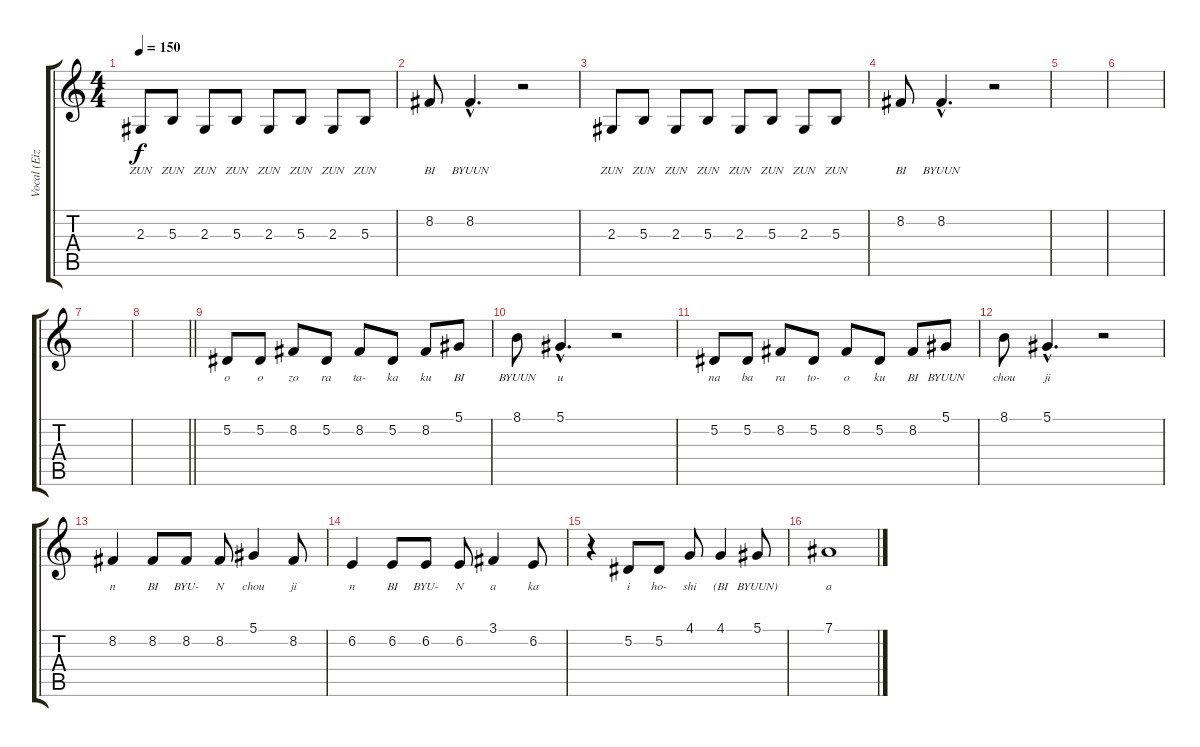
\track ("Vocal (Eizo)" "Vocal (Eiz") {instrument flute}
\staff {score tabs}
\tuning (Eb4 Bb3 Gb3 Db3 Ab2 Eb2) {hide}
\ts (4 4)
\tempo 150
\clef g2
\ks c
2.3.8{lyrics (0 "ZUN") lyrics (1 "") lyrics (2 "") lyrics (3 "") lyrics (4 "") dy f instrument flute} 5.3.8{lyrics (0 "ZUN") lyrics (1 "") lyrics (2 "") lyrics (3 "") lyrics (4 "")} 2.3.8{lyrics (0 "ZUN") lyrics (1 "") lyrics (2 "") lyrics (3 "") lyrics (4 "")} 5.3.8{lyrics (0 "ZUN") lyrics (1 "") lyrics (2 "") lyrics (3 "") lyrics (4 "")} 2.3.8{lyrics (0 "ZUN") lyrics (1 "") lyrics (2 "") lyrics (3 "") lyrics (4 "")} 5.3.8{lyrics (0 "ZUN") lyrics (1 "") lyrics (2 "") lyrics (3 "") lyrics (4 "")} 2.3.8{lyrics (0 "ZUN") lyrics (1 "") lyrics (2 "") lyrics (3 "") lyrics (4 "")} 5.3.8{lyrics (0 "ZUN") lyrics (1 "") lyrics (2 "") lyrics (3 "") lyrics (4 "")} |
8.2.8{lyrics (0 "BI") lyrics (1 "") lyrics (2 "") lyrics (3 "") lyrics (4 "")} 8.2{hac}.4{d lyrics (0 "BYUUN") lyrics (1 "") lyrics (2 "") lyrics (3 "") lyrics (4 "")} r.2 |
2.3.8{lyrics (0 "ZUN") lyrics (1 "") lyrics (2 "") lyrics (3 "") lyrics (4 "")} 5.3.8{lyrics (0 "ZUN") lyrics (1 "") lyrics (2 "") lyrics (3 "") lyrics (4 "")} 2.3.8{lyrics (0 "ZUN") lyrics (1 "") lyrics (2 "") lyrics (3 "") lyrics (4 "")} 5.3.8{lyrics (0 "ZUN") lyrics (1 "") lyrics (2 "") lyrics (3 "") lyrics (4 "")} 2.3.8{lyrics (0 "ZUN") lyrics (1 "") lyrics (2 "") lyrics (3 "") lyrics (4 "")} 5.3.8{lyrics (0 "ZUN") lyrics (1 "") lyrics (2 "") lyrics (3 "") lyrics (4 "")} 2.3.8{lyrics (0 "ZUN") lyrics (1 "") lyrics (2 "") lyrics (3 "") lyrics (4 "")} 5.3.8{lyrics (0 "ZUN") lyrics (1 "") lyrics (2 "") lyrics (3 "") lyrics (4 "")} |
8.2.8{lyrics (0 "BI") lyrics (1 "") lyrics (2 "") lyrics (3 "") lyrics (4 "")} 8.2{hac}.4{d lyrics (0 "BYUUN") lyrics (1 "") lyrics (2 "") lyrics (3 "") lyrics (4 "")} r.2 |
|
|
|
\barLineRight lightlight
|
5.2.8{lyrics (0 "o") lyrics (1 "") lyrics (2 "") lyrics (3 "") lyrics (4 "")} 5.2.8{lyrics (0 "o") lyrics (1 "") lyrics (2 "") lyrics (3 "") lyrics (4 "")} 8.2.8{lyrics (0 "zo") lyrics (1 "") lyrics (2 "") lyrics (3 "") lyrics (4 "")} 5.2.8{lyrics (0 "ra") lyrics (1 "") lyrics (2 "") lyrics (3 "") lyrics (4 "")} 8.2.8{lyrics (0 "ta-") lyrics (1 "") lyrics (2 "") lyrics (3 "") lyrics (4 "")} 5.2.8{lyrics (0 "ka") lyrics (1 "") lyrics (2 "") lyrics (3 "") lyrics (4 "")} 8.2.8{lyrics (0 "ku") lyrics (1 "") lyrics (2 "") lyrics (3 "") lyrics (4 "")} 5.1.8{lyrics (0 "BI") lyrics (1 "") lyrics (2 "") lyrics (3 "") lyrics (4 "")} |
8.1.8{lyrics (0 "BYUUN") lyrics (1 "") lyrics (2 "") lyrics (3 "") lyrics (4 "")} 5.1{hac}.4{d lyrics (0 "u") lyrics (1 "") lyrics (2 "") lyrics (3 "") lyrics (4 "")} r.2 |
5.2.8{lyrics (0 "na") lyrics (1 "") lyrics (2 "") lyrics (3 "") lyrics (4 "")} 5.2.8{lyrics (0 "ba") lyrics (1 "") lyrics (2 "") lyrics (3 "") lyrics (4 "")} 8.2.8{lyrics (0 "ra") lyrics (1 "") lyrics (2 "") lyrics (3 "") lyrics (4 "")} 5.2.8{lyrics (0 "to-") lyrics (1 "") lyrics (2 "") lyrics (3 "") lyrics (4 "")} 8.2.8{lyrics (0 "o") lyrics (1 "") lyrics (2 "") lyrics (3 "") lyrics (4 "")} 5.2.8{lyrics (0 "ku") lyrics (1 "") lyrics (2 "") lyrics (3 "") lyrics (4 "")} 8.2.8{lyrics (0 "BI") lyrics (1 "") lyrics (2 "") lyrics (3 "") lyrics (4 "")} 5.1.8{lyrics (0 "BYUUN") lyrics (1 "") lyrics (2 "") lyrics (3 "") lyrics (4 "")} |
8.1.8{lyrics (0 "chou") lyrics (1 "") lyrics (2 "") lyrics (3 "") lyrics (4 "")} 5.1{hac}.4{d lyrics (0 "ji") lyrics (1 "") lyrics (2 "") lyrics (3 "") lyrics (4 "")} r.2 |
8.2.4{lyrics (0 "n") lyrics (1 "") lyrics (2 "") lyrics (3 "") lyrics (4 "")} 8.2.8{lyrics (0 "BI") lyrics (1 "") lyrics (2 "") lyrics (3 "") lyrics (4 "")} 8.2.8{lyrics (0 "BYU-") lyrics (1 "") lyrics (2 "") lyrics (3 "") lyrics (4 "")} 8.2.8{lyrics (0 "N") lyrics (1 "") lyrics (2 "") lyrics (3 "") lyrics (4 "")} 5.1.4{lyrics (0 "chou") lyrics (1 "") lyrics (2 "") lyrics (3 "") lyrics (4 "")} 8.2.8{lyrics (0 "ji") lyrics (1 "") lyrics (2 "") lyrics (3 "") lyrics (4 "")} |
6.2.4{lyrics (0 "n") lyrics (1 "") lyrics (2 "") lyrics (3 "") lyrics (4 "")} 6.2.8{lyrics (0 "BI") lyrics (1 "") lyrics (2 "") lyrics (3 "") lyrics (4 "")} 6.2.8{lyrics (0 "BYU-") lyrics (1 "") lyrics (2 "") lyrics (3 "") lyrics (4 "")} 6.2.8{lyrics (0 "N") lyrics (1 "") lyrics (2 "") lyrics (3 "") lyrics (4 "")} 3.1.4{lyrics (0 "a") lyrics (1 "") lyrics (2 "") lyrics (3 "") lyrics (4 "")} 6.2.8{lyrics (0 "ka") lyrics (1 "") lyrics (2 "") lyrics (3 "") lyrics (4 "")} |
r.4 5.2.8{lyrics (0 "i") lyrics (1 "") lyrics (2 "") lyrics (3 "") lyrics (4 "")} 5.2.8{lyrics (0 "ho-") lyrics (1 "") lyrics (2 "") lyrics (3 "") lyrics (4 "")} 4.1.8{lyrics (0 "shi") lyrics (1 "") lyrics (2 "") lyrics (3 "") lyrics (4 "")} 4.1.4{lyrics (0 "(BI") lyrics (1 "") lyrics (2 "") lyrics (3 "") lyrics (4 "")} 5.1.8{lyrics (0 "BYUUN)") lyrics (1 "") lyrics (2 "") lyrics (3 "") lyrics (4 "")} |
7.1.1{lyrics (0 "a") lyrics (1 "") lyrics (2 "") lyrics (3 "") lyrics (4 "")}
